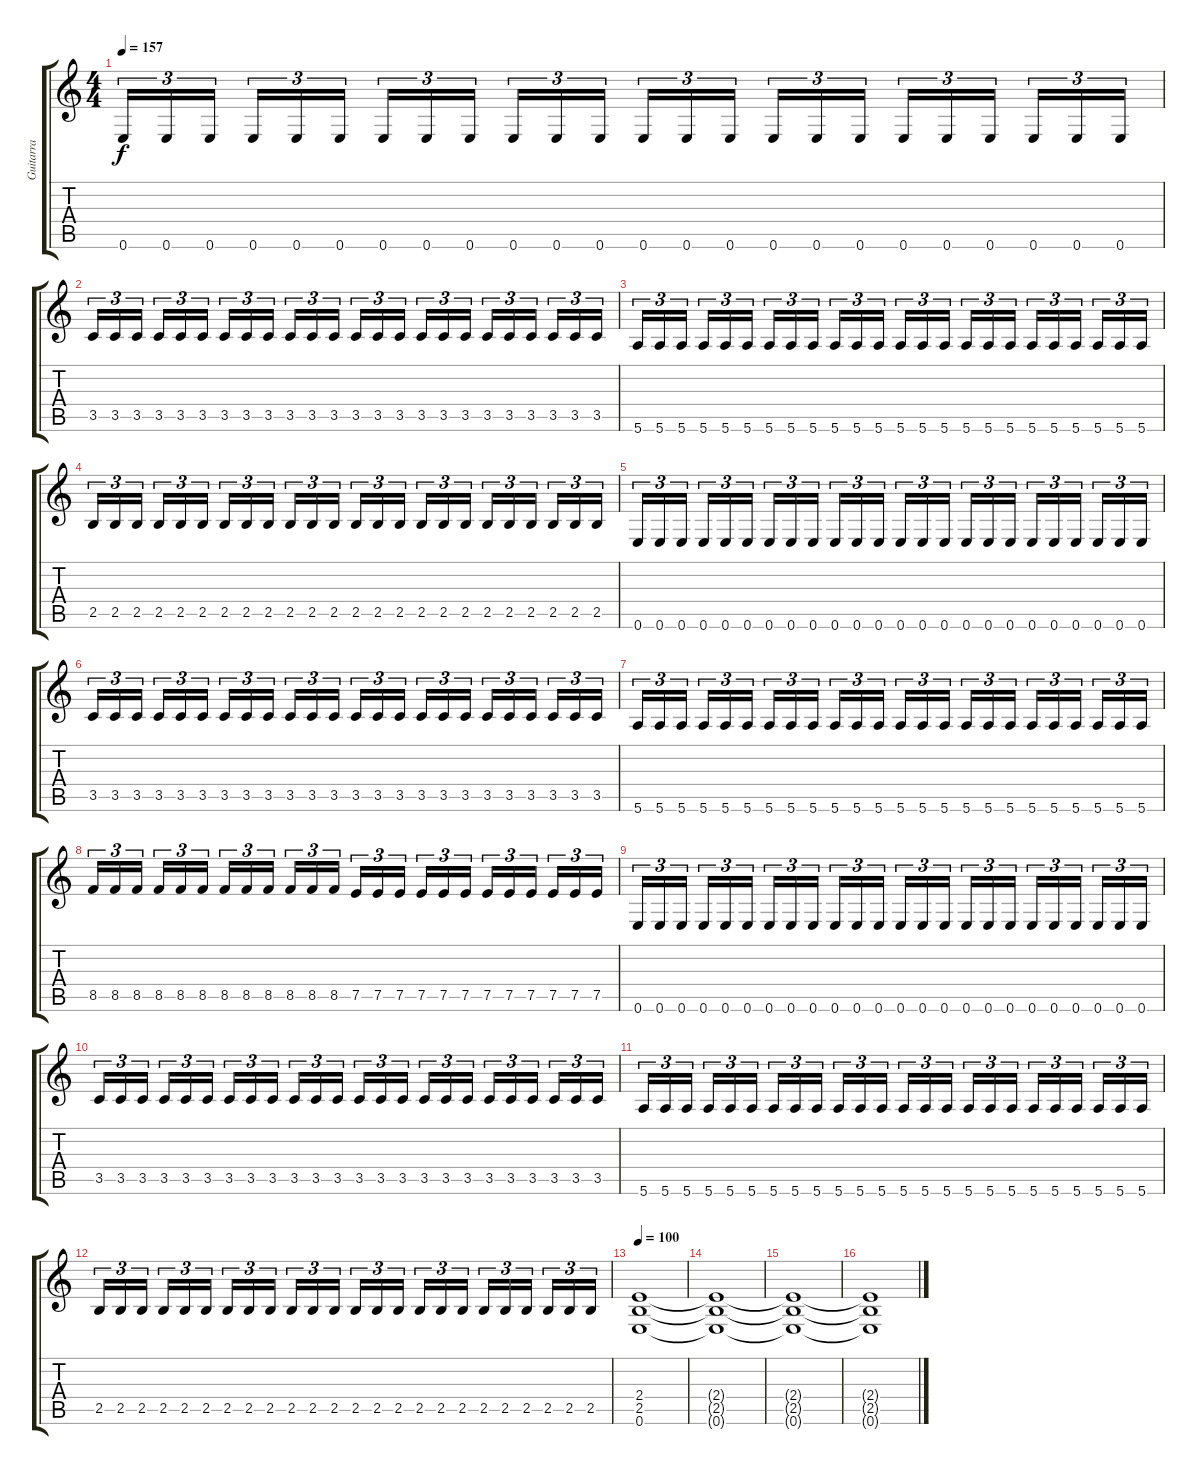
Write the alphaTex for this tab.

\track ("Guitarra" "Guitarra") {instrument distortionguitar}
\staff {score tabs}
\tuning (E4 B3 G3 D3 A2 E2) {hide}
\ts (4 4)
\tempo 157
\clef g2
\ks c
0.6.16{tu (3 2) dy f} 0.6.16{tu (3 2)} 0.6.16{tu (3 2)} 0.6.16{tu (3 2)} 0.6.16{tu (3 2)} 0.6.16{tu (3 2)} 0.6.16{tu (3 2)} 0.6.16{tu (3 2)} 0.6.16{tu (3 2)} 0.6.16{tu (3 2)} 0.6.16{tu (3 2)} 0.6.16{tu (3 2)} 0.6.16{tu (3 2)} 0.6.16{tu (3 2)} 0.6.16{tu (3 2)} 0.6.16{tu (3 2)} 0.6.16{tu (3 2)} 0.6.16{tu (3 2)} 0.6.16{tu (3 2)} 0.6.16{tu (3 2)} 0.6.16{tu (3 2)} 0.6.16{tu (3 2)} 0.6.16{tu (3 2)} 0.6.16{tu (3 2)} |
3.5.16{tu (3 2)} 3.5.16{tu (3 2)} 3.5.16{tu (3 2)} 3.5.16{tu (3 2)} 3.5.16{tu (3 2)} 3.5.16{tu (3 2)} 3.5.16{tu (3 2)} 3.5.16{tu (3 2)} 3.5.16{tu (3 2)} 3.5.16{tu (3 2)} 3.5.16{tu (3 2)} 3.5.16{tu (3 2)} 3.5.16{tu (3 2)} 3.5.16{tu (3 2)} 3.5.16{tu (3 2)} 3.5.16{tu (3 2)} 3.5.16{tu (3 2)} 3.5.16{tu (3 2)} 3.5.16{tu (3 2)} 3.5.16{tu (3 2)} 3.5.16{tu (3 2)} 3.5.16{tu (3 2)} 3.5.16{tu (3 2)} 3.5.16{tu (3 2)} |
5.6.16{tu (3 2)} 5.6.16{tu (3 2)} 5.6.16{tu (3 2)} 5.6.16{tu (3 2)} 5.6.16{tu (3 2)} 5.6.16{tu (3 2)} 5.6.16{tu (3 2)} 5.6.16{tu (3 2)} 5.6.16{tu (3 2)} 5.6.16{tu (3 2)} 5.6.16{tu (3 2)} 5.6.16{tu (3 2)} 5.6.16{tu (3 2)} 5.6.16{tu (3 2)} 5.6.16{tu (3 2)} 5.6.16{tu (3 2)} 5.6.16{tu (3 2)} 5.6.16{tu (3 2)} 5.6.16{tu (3 2)} 5.6.16{tu (3 2)} 5.6.16{tu (3 2)} 5.6.16{tu (3 2)} 5.6.16{tu (3 2)} 5.6.16{tu (3 2)} |
2.5.16{tu (3 2)} 2.5.16{tu (3 2)} 2.5.16{tu (3 2)} 2.5.16{tu (3 2)} 2.5.16{tu (3 2)} 2.5.16{tu (3 2)} 2.5.16{tu (3 2)} 2.5.16{tu (3 2)} 2.5.16{tu (3 2)} 2.5.16{tu (3 2)} 2.5.16{tu (3 2)} 2.5.16{tu (3 2)} 2.5.16{tu (3 2)} 2.5.16{tu (3 2)} 2.5.16{tu (3 2)} 2.5.16{tu (3 2)} 2.5.16{tu (3 2)} 2.5.16{tu (3 2)} 2.5.16{tu (3 2)} 2.5.16{tu (3 2)} 2.5.16{tu (3 2)} 2.5.16{tu (3 2)} 2.5.16{tu (3 2)} 2.5.16{tu (3 2)} |
0.6.16{tu (3 2)} 0.6.16{tu (3 2)} 0.6.16{tu (3 2)} 0.6.16{tu (3 2)} 0.6.16{tu (3 2)} 0.6.16{tu (3 2)} 0.6.16{tu (3 2)} 0.6.16{tu (3 2)} 0.6.16{tu (3 2)} 0.6.16{tu (3 2)} 0.6.16{tu (3 2)} 0.6.16{tu (3 2)} 0.6.16{tu (3 2)} 0.6.16{tu (3 2)} 0.6.16{tu (3 2)} 0.6.16{tu (3 2)} 0.6.16{tu (3 2)} 0.6.16{tu (3 2)} 0.6.16{tu (3 2)} 0.6.16{tu (3 2)} 0.6.16{tu (3 2)} 0.6.16{tu (3 2)} 0.6.16{tu (3 2)} 0.6.16{tu (3 2)} |
3.5.16{tu (3 2)} 3.5.16{tu (3 2)} 3.5.16{tu (3 2)} 3.5.16{tu (3 2)} 3.5.16{tu (3 2)} 3.5.16{tu (3 2)} 3.5.16{tu (3 2)} 3.5.16{tu (3 2)} 3.5.16{tu (3 2)} 3.5.16{tu (3 2)} 3.5.16{tu (3 2)} 3.5.16{tu (3 2)} 3.5.16{tu (3 2)} 3.5.16{tu (3 2)} 3.5.16{tu (3 2)} 3.5.16{tu (3 2)} 3.5.16{tu (3 2)} 3.5.16{tu (3 2)} 3.5.16{tu (3 2)} 3.5.16{tu (3 2)} 3.5.16{tu (3 2)} 3.5.16{tu (3 2)} 3.5.16{tu (3 2)} 3.5.16{tu (3 2)} |
5.6.16{tu (3 2)} 5.6.16{tu (3 2)} 5.6.16{tu (3 2)} 5.6.16{tu (3 2)} 5.6.16{tu (3 2)} 5.6.16{tu (3 2)} 5.6.16{tu (3 2)} 5.6.16{tu (3 2)} 5.6.16{tu (3 2)} 5.6.16{tu (3 2)} 5.6.16{tu (3 2)} 5.6.16{tu (3 2)} 5.6.16{tu (3 2)} 5.6.16{tu (3 2)} 5.6.16{tu (3 2)} 5.6.16{tu (3 2)} 5.6.16{tu (3 2)} 5.6.16{tu (3 2)} 5.6.16{tu (3 2)} 5.6.16{tu (3 2)} 5.6.16{tu (3 2)} 5.6.16{tu (3 2)} 5.6.16{tu (3 2)} 5.6.16{tu (3 2)} |
8.5.16{tu (3 2)} 8.5.16{tu (3 2)} 8.5.16{tu (3 2)} 8.5.16{tu (3 2)} 8.5.16{tu (3 2)} 8.5.16{tu (3 2)} 8.5.16{tu (3 2)} 8.5.16{tu (3 2)} 8.5.16{tu (3 2)} 8.5.16{tu (3 2)} 8.5.16{tu (3 2)} 8.5.16{tu (3 2)} 7.5.16{tu (3 2)} 7.5.16{tu (3 2)} 7.5.16{tu (3 2)} 7.5.16{tu (3 2)} 7.5.16{tu (3 2)} 7.5.16{tu (3 2)} 7.5.16{tu (3 2)} 7.5.16{tu (3 2)} 7.5.16{tu (3 2)} 7.5.16{tu (3 2)} 7.5.16{tu (3 2)} 7.5.16{tu (3 2)} |
0.6.16{tu (3 2)} 0.6.16{tu (3 2)} 0.6.16{tu (3 2)} 0.6.16{tu (3 2)} 0.6.16{tu (3 2)} 0.6.16{tu (3 2)} 0.6.16{tu (3 2)} 0.6.16{tu (3 2)} 0.6.16{tu (3 2)} 0.6.16{tu (3 2)} 0.6.16{tu (3 2)} 0.6.16{tu (3 2)} 0.6.16{tu (3 2)} 0.6.16{tu (3 2)} 0.6.16{tu (3 2)} 0.6.16{tu (3 2)} 0.6.16{tu (3 2)} 0.6.16{tu (3 2)} 0.6.16{tu (3 2)} 0.6.16{tu (3 2)} 0.6.16{tu (3 2)} 0.6.16{tu (3 2)} 0.6.16{tu (3 2)} 0.6.16{tu (3 2)} |
3.5.16{tu (3 2)} 3.5.16{tu (3 2)} 3.5.16{tu (3 2)} 3.5.16{tu (3 2)} 3.5.16{tu (3 2)} 3.5.16{tu (3 2)} 3.5.16{tu (3 2)} 3.5.16{tu (3 2)} 3.5.16{tu (3 2)} 3.5.16{tu (3 2)} 3.5.16{tu (3 2)} 3.5.16{tu (3 2)} 3.5.16{tu (3 2)} 3.5.16{tu (3 2)} 3.5.16{tu (3 2)} 3.5.16{tu (3 2)} 3.5.16{tu (3 2)} 3.5.16{tu (3 2)} 3.5.16{tu (3 2)} 3.5.16{tu (3 2)} 3.5.16{tu (3 2)} 3.5.16{tu (3 2)} 3.5.16{tu (3 2)} 3.5.16{tu (3 2)} |
5.6.16{tu (3 2)} 5.6.16{tu (3 2)} 5.6.16{tu (3 2)} 5.6.16{tu (3 2)} 5.6.16{tu (3 2)} 5.6.16{tu (3 2)} 5.6.16{tu (3 2)} 5.6.16{tu (3 2)} 5.6.16{tu (3 2)} 5.6.16{tu (3 2)} 5.6.16{tu (3 2)} 5.6.16{tu (3 2)} 5.6.16{tu (3 2)} 5.6.16{tu (3 2)} 5.6.16{tu (3 2)} 5.6.16{tu (3 2)} 5.6.16{tu (3 2)} 5.6.16{tu (3 2)} 5.6.16{tu (3 2)} 5.6.16{tu (3 2)} 5.6.16{tu (3 2)} 5.6.16{tu (3 2)} 5.6.16{tu (3 2)} 5.6.16{tu (3 2)} |
2.5.16{tu (3 2)} 2.5.16{tu (3 2)} 2.5.16{tu (3 2)} 2.5.16{tu (3 2)} 2.5.16{tu (3 2)} 2.5.16{tu (3 2)} 2.5.16{tu (3 2)} 2.5.16{tu (3 2)} 2.5.16{tu (3 2)} 2.5.16{tu (3 2)} 2.5.16{tu (3 2)} 2.5.16{tu (3 2)} 2.5.16{tu (3 2)} 2.5.16{tu (3 2)} 2.5.16{tu (3 2)} 2.5.16{tu (3 2)} 2.5.16{tu (3 2)} 2.5.16{tu (3 2)} 2.5.16{tu (3 2)} 2.5.16{tu (3 2)} 2.5.16{tu (3 2)} 2.5.16{tu (3 2)} 2.5.16{tu (3 2)} 2.5.16{tu (3 2)} |
\tempo 100
(2.4 2.5 0.6).1 |
(2.4{t} 2.5{t} 0.6{t}).1 |
(2.4{t} 2.5{t} 0.6{t}).1{volume 4} |
(2.4{t} 2.5{t} 0.6{t}).1
